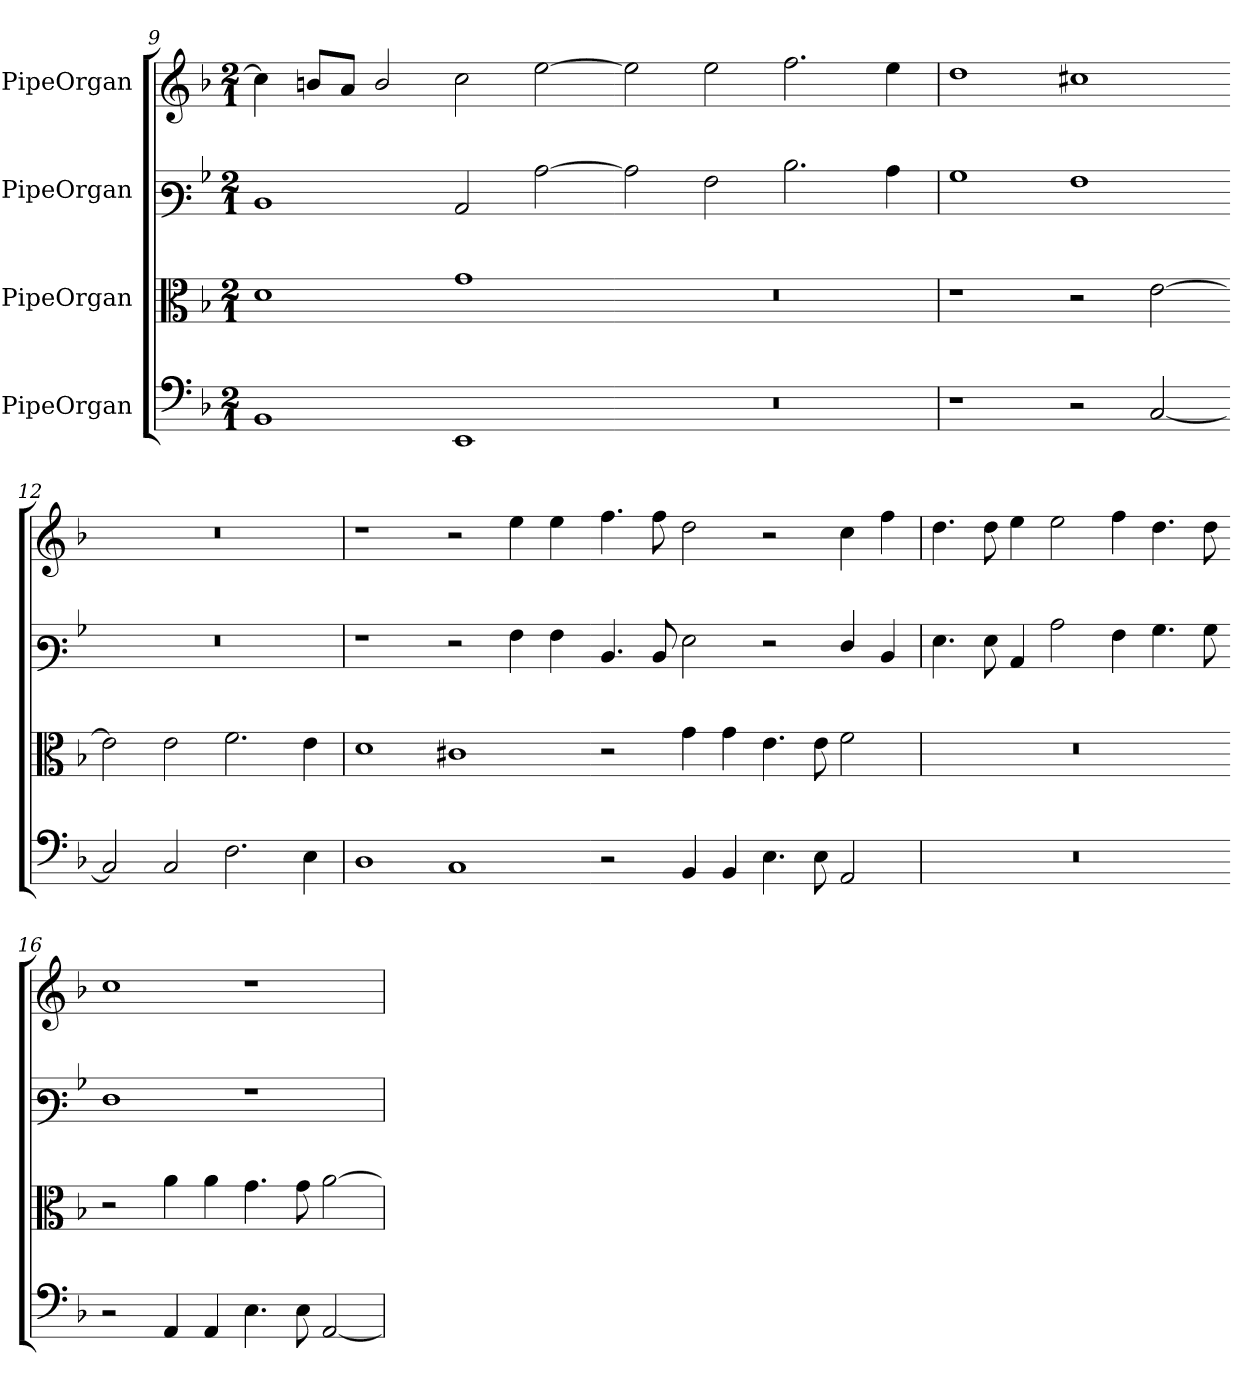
**kern	**kern	**kern	**kern
*part4	*part3	*part2	*part1
*staff4	*staff3	*staff2	*staff1
*I"PipeOrgan	*I"PipeOrgan	*I"PipeOrgan	*I"PipeOrgan
*clefF5	*clefC3	*clefF3	*clefG2
*k[b-]	*k[b-]	*k[b-]	*k[b-]
*F:	*F:	*F:	*F:
*M2/1	*M2/1	*M2/1	*M2/1
=9	=9	=9	=9
1GG	1d	1D	4cc!\]
.	.	.	8bn/L
.	.	.	8a/J
.	.	.	2b/
1CC	1g	2C/	2cc\
.	.	[2c	[2ee
=10-	=10-	=10-	=10-
0r	0r	2c]	2ee]
.	.	2A\	2ee\
.	.	2.d\	2.ff\
.	.	4c\	4ee\
=11	=11	=11	=11
1r	1r	1B-	1dd
2r	2r	1A	1cc#X
[2AA	[2e	.	.
=12-	=12-	=12-	=12-
2AA]	2e]	0r	0r
2AA/	2e\	.	.
2.D\	2.f\	.	.
4C\	4e\	.	.
=13	=13	=13	=13
1BB-	1d	1r	1r
1AA	1c#X	2r	2r
.	.	4A\	4ee\
.	.	4A\	4ee\
=14-	=14-	=14-	=14-
2r	2r	4.D/	4.ff\
.	.	8D/	8ff\
4GG/	4g\	2G\	2dd\
4GG/	4g\	.	.
4.C\	4.e\	2r	2r
8C\	8e\	.	.
2FF/	2f\	4F/	4cc\
.	.	4D/	4ff\
=15	=15	=15	=15
0r	0r	4.G\	4.dd\
.	.	8G\	8dd\
.	.	4C/	4ee\
.	.	2c\	2ee\
.	.	4A\	4ff\
.	.	4.B-\	4.dd\
.	.	8B-\	8dd\
=16-	=16-	=16-	=16-
2r	2r	1F	1cc
4FF/	4a\	.	.
4FF/	4a\	.	.
4.C\	4.g\	1r	1r
8C\	8g\	.	.
[2FF/	[2a\	.	.
=	=	=	=
*-	*-	*-	*-
